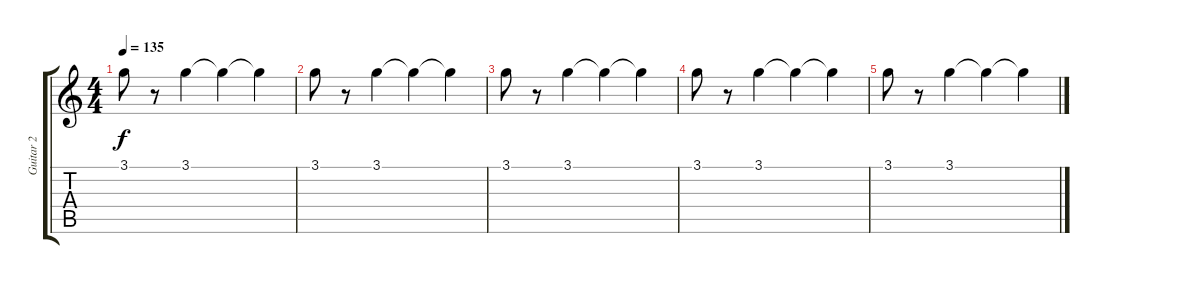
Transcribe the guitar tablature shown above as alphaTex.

\track ("Guitar 2" "Guitar 2") {instrument overdrivenguitar}
\staff {score tabs}
\tuning (E4 B3 G3 D3 A2 E2) {hide}
\ts (4 4)
\tempo 135
\clef g2
\ks c
3.1.8{dy f} r.8 3.1.4 3.1{t}.4 3.1{t}.4 |
3.1.8 r.8 3.1.4 3.1{t}.4 3.1{t}.4 |
3.1.8 r.8 3.1.4 3.1{t}.4 3.1{t}.4 |
3.1.8 r.8 3.1.4 3.1{t}.4 3.1{t}.4 |
3.1.8 r.8 3.1.4 3.1{t}.4 3.1{t}.4
